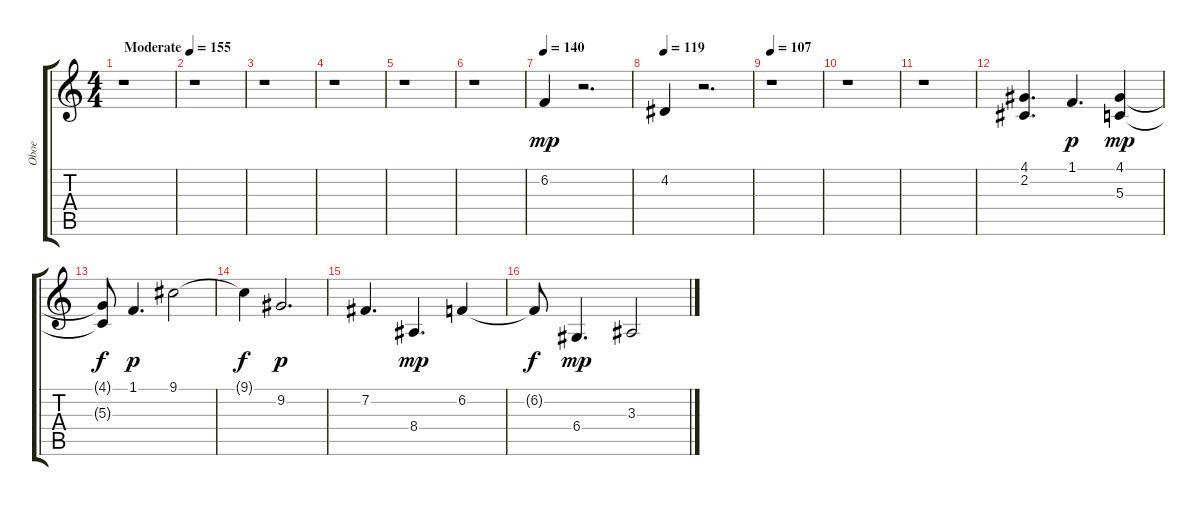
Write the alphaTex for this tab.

\track ("Oboe" "Oboe") {instrument oboe}
\staff {score tabs}
\tuning (E4 B3 G3 D3 A2 E2) {hide}
\ts (4 4)
\tempo (155 "Moderate")
\clef g2
\ks c
r.1{dy mp instrument oboe} |
r.1 |
r.1 |
r.1 |
r.1 |
r.1 |
\tempo 140
6.2.4 r.2{d} |
\tempo 119
4.2.4 r.2{d} |
\tempo 107
r.1 |
r.1 |
r.1 |
(4.1 2.2).4{d} 1.1.4{d dy p} (4.1 5.3).4{dy mp} |
(4.1{t} 5.3{t}).8{dy f} 1.1.4{d dy p} 9.1.2 |
9.1{t}.4{dy f} 9.2.2{d dy p} |
7.2.4{d} 8.4.4{d dy mp} 6.2.4 |
6.2{t}.8{dy f} 6.4.4{d dy mp} 3.3.2
